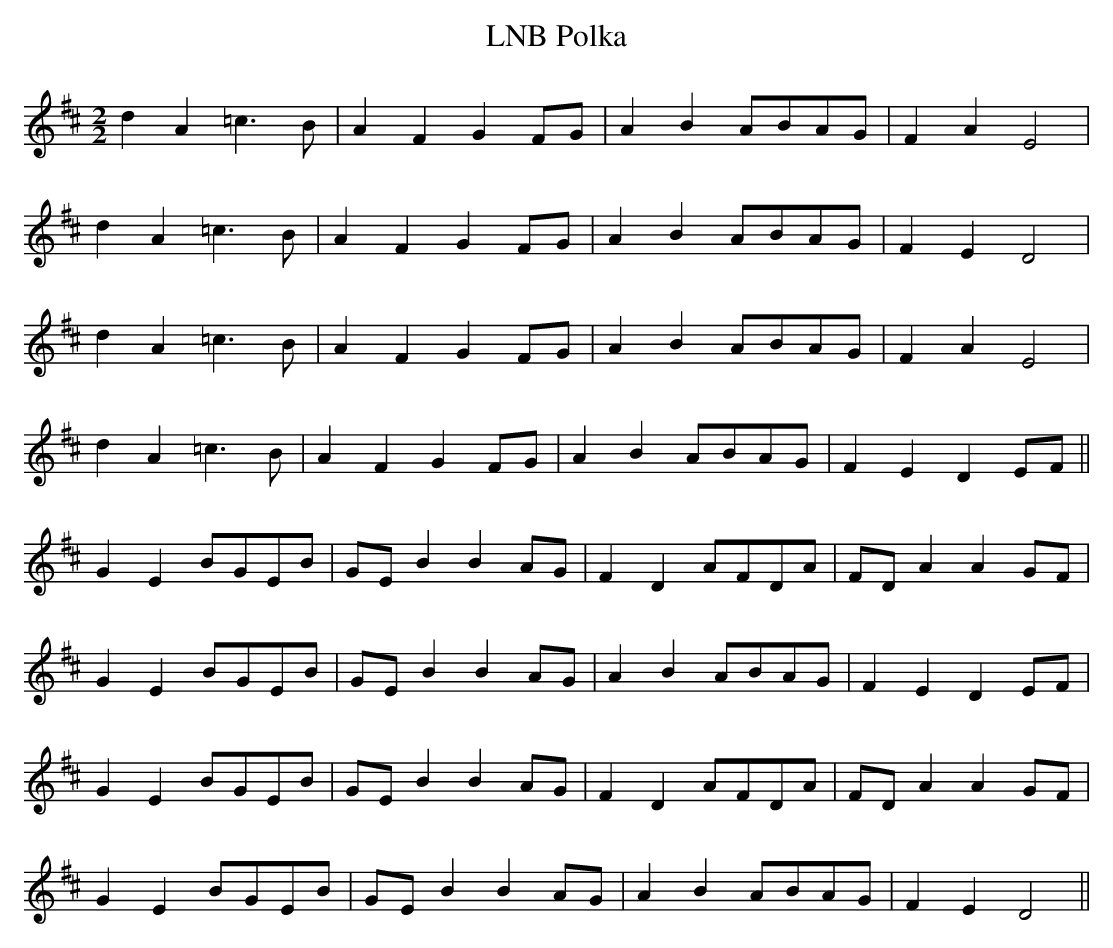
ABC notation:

X:1
T:LNB Polka
M:2/2
L:1/8
K:D
d2 A2 =c3 B|A2 F2 G2 FG|A2 B2 ABAG|F2 A2 E4|
d2 A2 =c3 B|A2 F2 G2 FG|A2 B2 ABAG|F2 E2 D4|
d2 A2 =c3 B|A2 F2 G2 FG|A2 B2 ABAG|F2 A2 E4|
d2 A2 =c3 B|A2 F2 G2 FG|A2 B2 ABAG|F2 E2 D2 EF||
G2 E2 BGEB|GE B2 B2 AG|F2 D2 AFDA|FD A2 A2 GF|
G2 E2 BGEB|GE B2 B2 AG|A2 B2 ABAG|F2 E2 D2 EF|
G2 E2 BGEB|GE B2 B2 AG|F2 D2 AFDA|FD A2 A2 GF|
G2 E2 BGEB|GE B2 B2 AG|A2 B2 ABAG|F2 E2 D4||
